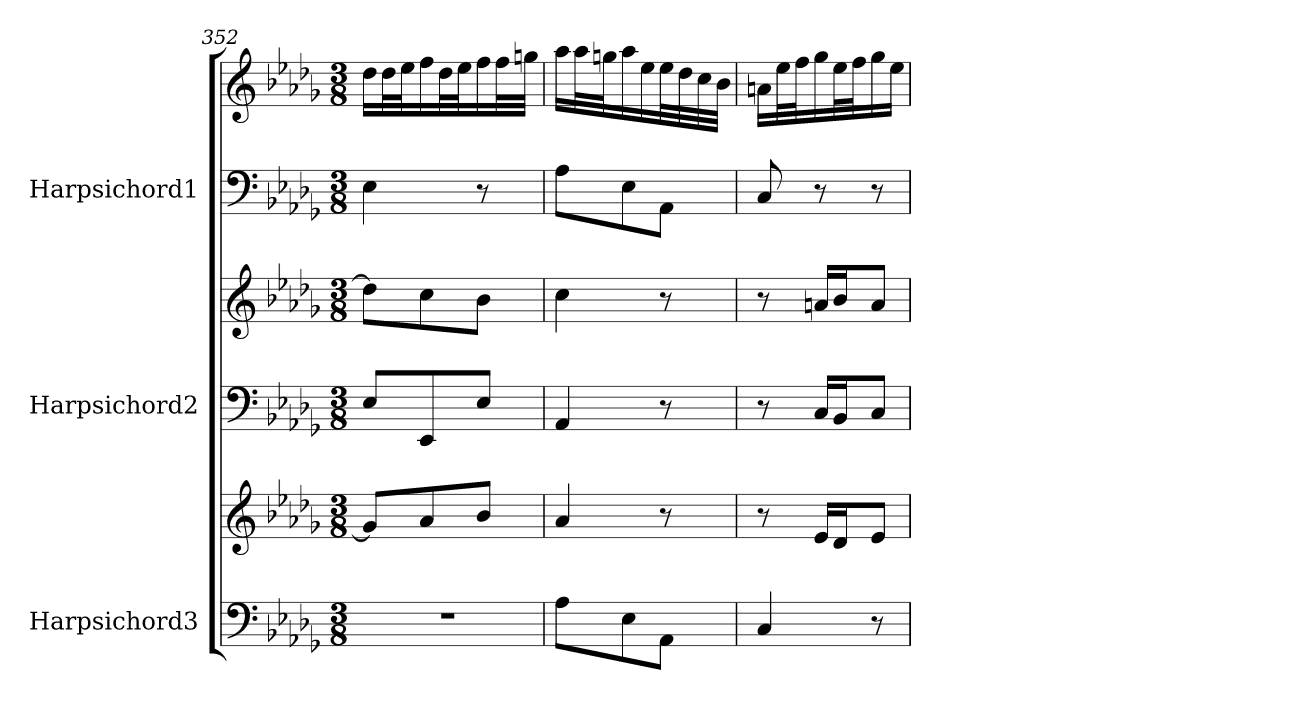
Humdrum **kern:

**kern	**kern	**kern	**kern	**kern	**kern
*part3	*part3	*part2	*part2	*part1	*part1
*staff6	*staff5	*staff4	*staff3	*staff2	*staff1
*I"Harpsichord3	*	*I"Harpsichord2	*	*I"Harpsichord1	*
*I'Hp	*	*I'Hp	*	*I'Hp	*
*clefF4	*clefG2	*clefF4	*clefG2	*clefF4	*clefG2
*k[b-e-a-d-g-]	*k[b-e-a-d-g-]	*k[b-e-a-d-g-]	*k[b-e-a-d-g-]	*k[b-e-a-d-g-]	*k[b-e-a-d-g-]
*M3/8	*M3/8	*M3/8	*M3/8	*M3/8	*M3/8
=352	=352	=352	=352	=352	=352
4.r	8g/L]	8E-/L	8dd-\L]	4E-\	16dd-\LL
.	.	.	.	.	32dd-\L
.	.	.	.	.	32ee-\J
.	8a-/	8EE-/	8cc\	.	16ff\
.	.	.	.	.	32dd-\L
.	.	.	.	.	32ee-\J
.	8b-/J	8E-/J	8b-\J	8r	16ff\
.	.	.	.	.	32ff\L
.	.	.	.	.	32ggn\JJJ
=353	=353	=353	=353	=353	=353
8A-\L	4a-/	4AA-/	4cc\	8A-\L	16aa-\LL
.	.	.	.	.	32aa-\L
.	.	.	.	.	32ggn\J
8E-\	.	.	.	8E-\	16aa-\
.	.	.	.	.	16ee-\
8AA-\J	8r	8r	8r	8AA-\J	32ee-\L
.	.	.	.	.	32dd-\
.	.	.	.	.	32cc\
.	.	.	.	.	32b-\JJJ
!!LO:LB:g=z
=354	=354	=354	=354	=354	=354
4C/	8r	8r	8r	8C/	16an\LL
.	.	.	.	.	32ee-\L
.	.	.	.	.	32ff\J
.	16e-/LL	16C/LL	16an/LL	8r	16gg-\
.	16d-/J	16BB-/J	16b-/J	.	32ee-\L
.	.	.	.	.	32ff\J
8r	8e-/J	8C/J	8a/J	8r	16gg-\
.	.	.	.	.	16ee-\JJ
=	=	=	=	=	=
*-	*-	*-	*-	*-	*-
